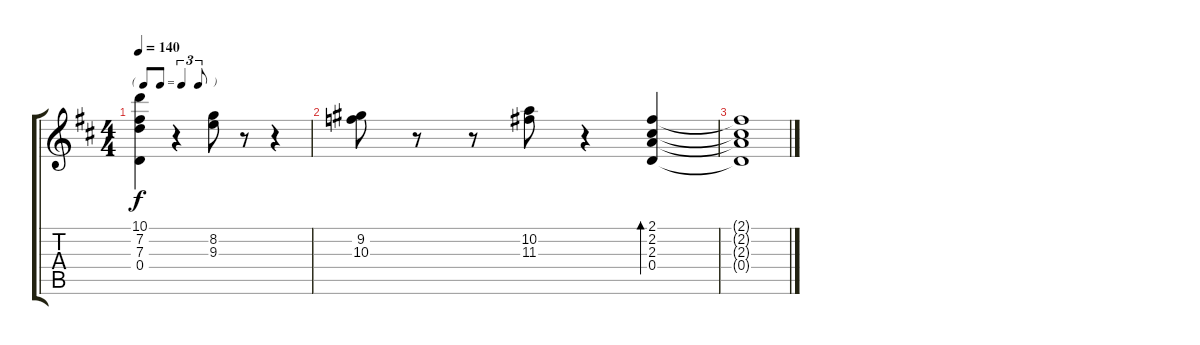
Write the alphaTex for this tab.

\track "" {instrument acousticguitarsteel}
\staff {score tabs}
\tuning (E4 B3 G3 D3 A2 E2) {hide}
\ts (4 4)
\tf triplet8th
\tempo 140
\clef g2
\ks d
(10.1{t} 7.2{t} 7.3{t} 0.4{t}).4{dy f} r.4 (8.2 9.3).8 r.8 r.4 |
(9.2 10.3).8 r.8 r.8 (10.2 11.3).8 r.4 (2.1 2.2 2.3 0.4).4{bd 240} |
(2.1{t} 2.2{t} 2.3{t} 0.4{t}).1
